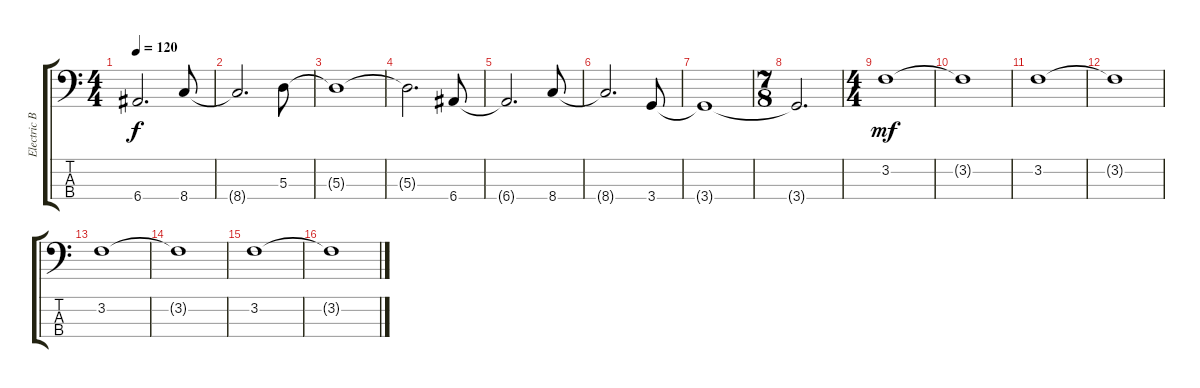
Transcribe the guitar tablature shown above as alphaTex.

\track ("Electric Bass" "Electric B") {instrument electricbassfinger}
\staff {score tabs}
\tuning (G2 D2 A1 E1) {hide}
\ts (4 4)
\tempo 120
\clef f4
\ks c
6.4{t}.2{d dy f} 8.4.8 |
8.4{t}.2{d} 5.3.8 |
5.3{t}.1 |
5.3{t}.2{d} 6.4.8 |
6.4{t}.2{d} 8.4.8 |
8.4{t}.2{d} 3.4.8 |
3.4{t}.1 |
\ts (7 8)
3.4{t}.2{d} |
\ts (4 4)
3.2.1{dy mf} |
3.2{t}.1 |
3.2.1 |
3.2{t}.1 |
3.2.1 |
3.2{t}.1 |
3.2.1 |
3.2{t}.1
